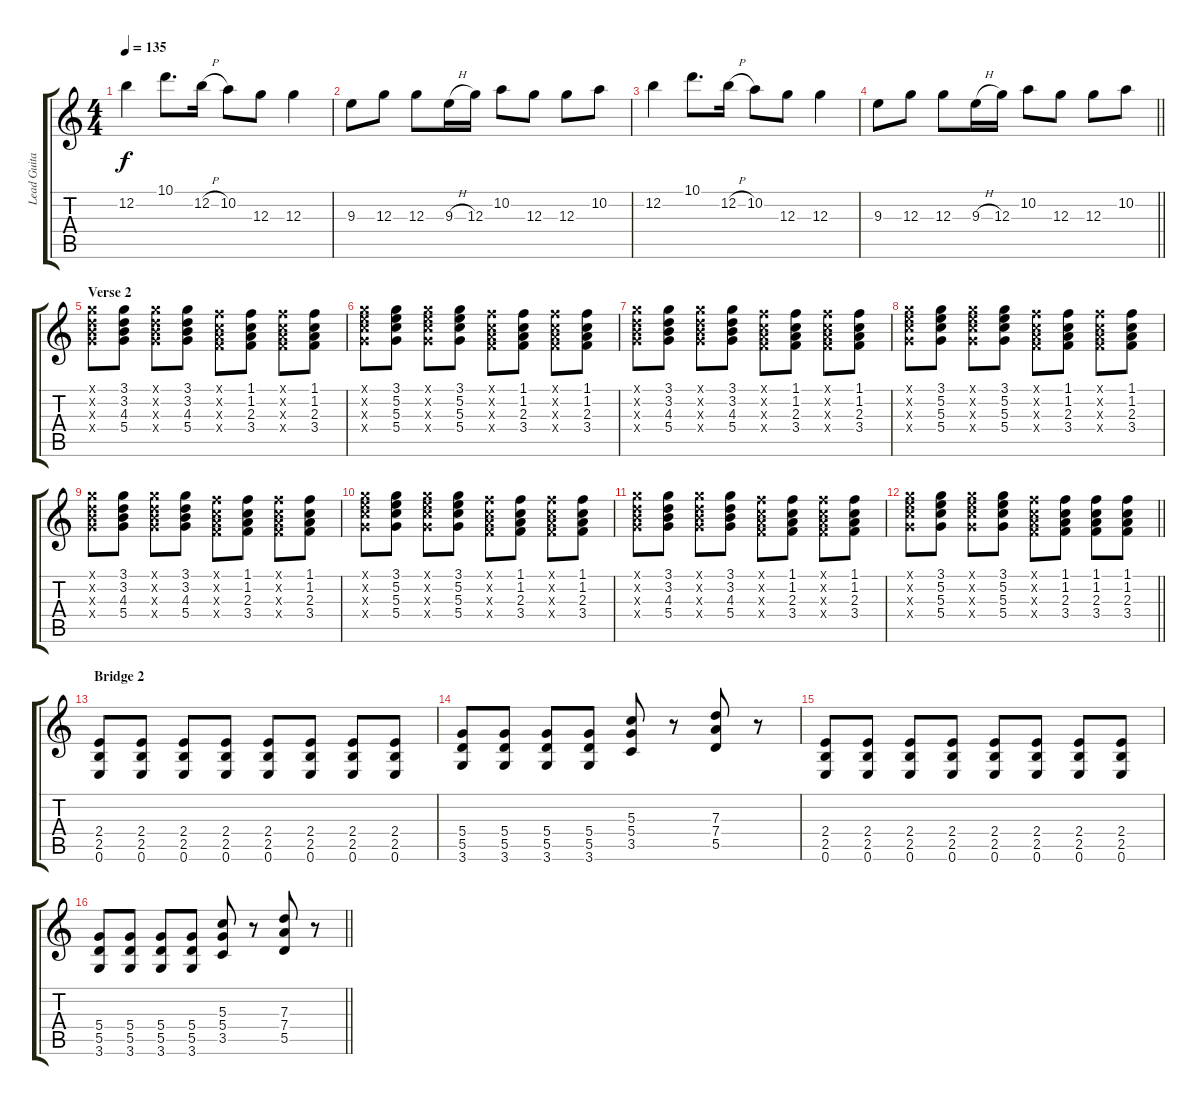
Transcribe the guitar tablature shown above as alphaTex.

\track ("Lead Guitar" "Lead Guita") {instrument distortionguitar}
\staff {score tabs}
\tuning (E4 B3 G3 D3 A2 E2) {hide}
\ts (4 4)
\tempo 135
\clef g2
\ks c
12.2.4{dy f} 10.1.8{d} 12.2{h}.16 10.2.8 12.3.8 12.3.4 |
9.3.8 12.3.8 12.3.8 9.3{h}.16 12.3.16 10.2.8 12.3.8 12.3.8 10.2.8 |
12.2.4 10.1.8{d} 12.2{h}.16 10.2.8 12.3.8 12.3.4 |
\barLineRight lightlight
9.3.8 12.3.8 12.3.8 9.3{h}.16 12.3.16 10.2.8 12.3.8 12.3.8 10.2.8 |
\section ("" "Verse 2")
(3.1{x} 3.2{x} 4.3{x} 5.4{x}).8{instrument electricguitarclean} (3.1 3.2 4.3 5.4).8 (3.1{x} 3.2{x} 4.3{x} 5.4{x}).8 (3.1 3.2 4.3 5.4).8 (1.1{x} 1.2{x} 2.3{x} 3.4{x}).8 (1.1 1.2 2.3 3.4).8 (1.1{x} 1.2{x} 2.3{x} 3.4{x}).8 (1.1 1.2 2.3 3.4).8 |
(3.1{x} 5.2{x} 5.3{x} 5.4{x}).8 (3.1 5.2 5.3 5.4).8 (3.1{x} 5.2{x} 5.3{x} 5.4{x}).8 (3.1 5.2 5.3 5.4).8 (1.1{x} 1.2{x} 2.3{x} 3.4{x}).8 (1.1 1.2 2.3 3.4).8 (1.1{x} 1.2{x} 2.3{x} 3.4{x}).8 (1.1 1.2 2.3 3.4).8 |
(3.1{x} 3.2{x} 4.3{x} 5.4{x}).8 (3.1 3.2 4.3 5.4).8 (3.1{x} 3.2{x} 4.3{x} 5.4{x}).8 (3.1 3.2 4.3 5.4).8 (1.1{x} 1.2{x} 2.3{x} 3.4{x}).8 (1.1 1.2 2.3 3.4).8 (1.1{x} 1.2{x} 2.3{x} 3.4{x}).8 (1.1 1.2 2.3 3.4).8 |
(3.1{x} 5.2{x} 5.3{x} 5.4{x}).8 (3.1 5.2 5.3 5.4).8 (3.1{x} 5.2{x} 5.3{x} 5.4{x}).8 (3.1 5.2 5.3 5.4).8 (1.1{x} 1.2{x} 2.3{x} 3.4{x}).8 (1.1 1.2 2.3 3.4).8 (1.1{x} 1.2{x} 2.3{x} 3.4{x}).8 (1.1 1.2 2.3 3.4).8 |
(3.1{x} 3.2{x} 4.3{x} 5.4{x}).8 (3.1 3.2 4.3 5.4).8 (3.1{x} 3.2{x} 4.3{x} 5.4{x}).8 (3.1 3.2 4.3 5.4).8 (1.1{x} 1.2{x} 2.3{x} 3.4{x}).8 (1.1 1.2 2.3 3.4).8 (1.1{x} 1.2{x} 2.3{x} 3.4{x}).8 (1.1 1.2 2.3 3.4).8 |
(3.1{x} 5.2{x} 5.3{x} 5.4{x}).8 (3.1 5.2 5.3 5.4).8 (3.1{x} 5.2{x} 5.3{x} 5.4{x}).8 (3.1 5.2 5.3 5.4).8 (1.1{x} 1.2{x} 2.3{x} 3.4{x}).8 (1.1 1.2 2.3 3.4).8 (1.1{x} 1.2{x} 2.3{x} 3.4{x}).8 (1.1 1.2 2.3 3.4).8 |
(3.1{x} 3.2{x} 4.3{x} 5.4{x}).8 (3.1 3.2 4.3 5.4).8 (3.1{x} 3.2{x} 4.3{x} 5.4{x}).8 (3.1 3.2 4.3 5.4).8 (1.1{x} 1.2{x} 2.3{x} 3.4{x}).8 (1.1 1.2 2.3 3.4).8 (1.1{x} 1.2{x} 2.3{x} 3.4{x}).8 (1.1 1.2 2.3 3.4).8 |
\barLineRight lightlight
(3.1{x} 5.2{x} 5.3{x} 5.4{x}).8 (3.1 5.2 5.3 5.4).8 (3.1{x} 5.2{x} 5.3{x} 5.4{x}).8 (3.1 5.2 5.3 5.4).8 (1.1{x} 1.2{x} 2.3{x} 3.4{x}).8 (1.1 1.2 2.3 3.4).8 (1.1 1.2 2.3 3.4).8 (1.1 1.2 2.3 3.4).8 |
\section ("" "Bridge 2")
(2.4 2.5 0.6).8{instrument distortionguitar} (2.4 2.5 0.6).8 (2.4 2.5 0.6).8 (2.4 2.5 0.6).8 (2.4 2.5 0.6).8 (2.4 2.5 0.6).8 (2.4 2.5 0.6).8 (2.4 2.5 0.6).8 |
(5.4 5.5 3.6).8 (5.4 5.5 3.6).8 (5.4 5.5 3.6).8 (5.4 5.5 3.6).8 (5.3 5.4 3.5).8 r.8 (7.3 7.4 5.5).8 r.8 |
(2.4 2.5 0.6).8 (2.4 2.5 0.6).8 (2.4 2.5 0.6).8 (2.4 2.5 0.6).8 (2.4 2.5 0.6).8 (2.4 2.5 0.6).8 (2.4 2.5 0.6).8 (2.4 2.5 0.6).8 |
\barLineRight lightlight
(5.4 5.5 3.6).8 (5.4 5.5 3.6).8 (5.4 5.5 3.6).8 (5.4 5.5 3.6).8 (5.3 5.4 3.5).8 r.8 (7.3 7.4 5.5).8 r.8
